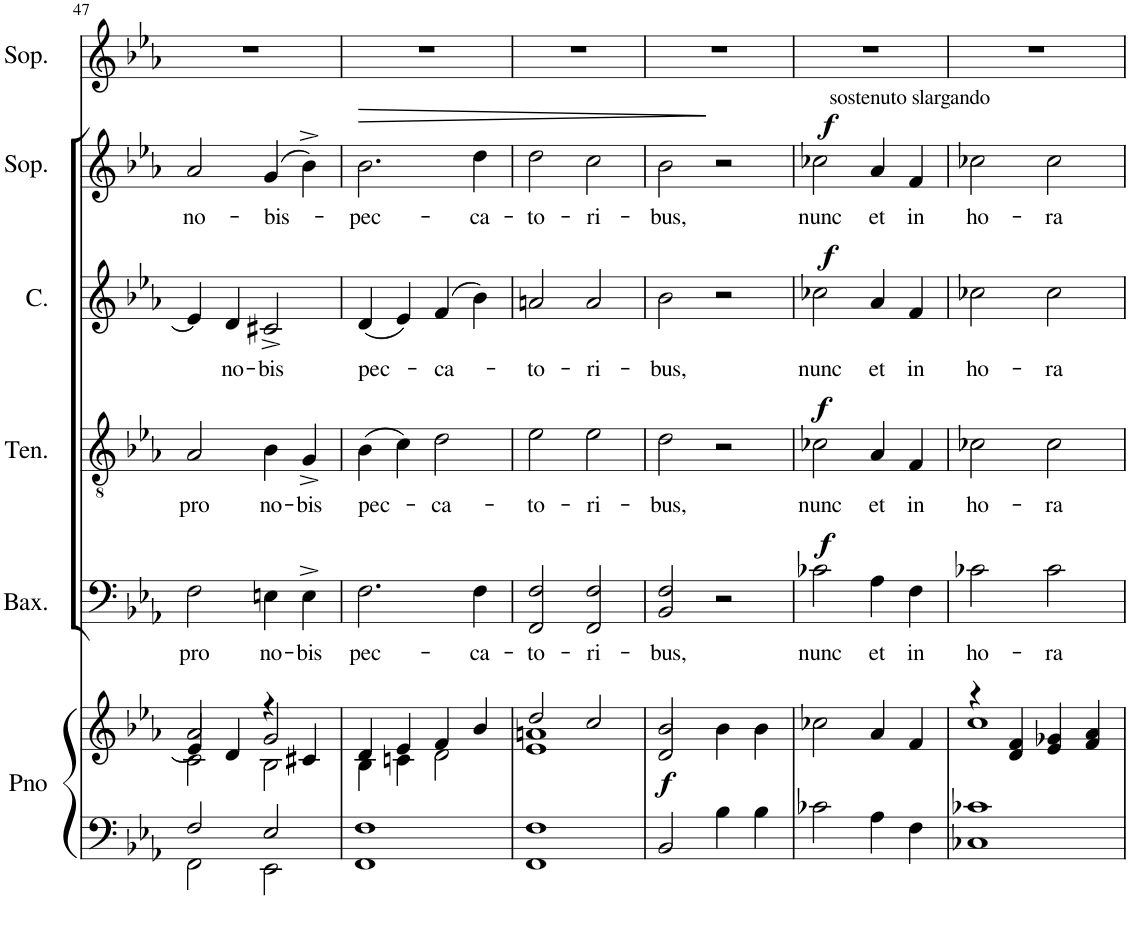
**kern	**kern	**dynam	**kern	**text	**dynam	**kern	**text	**dynam	**kern	**text	**dynam	**kern	**text	**dynam	**kern
*part6	*part6	*part6	*part5	*part5	*part5	*part4	*part4	*part4	*part3	*part3	*part3	*part2	*part2	*part2	*part1
*staff7	*staff6	*staff6/7	*staff5	*staff5	*staff5	*staff4	*staff4	*staff4	*staff3	*staff3	*staff3	*staff2	*staff2	*staff2	*staff1
*I"Piano	*	*	*I"Baixo	*	*	*I"Tenor	*	*	*I"Contralto	*	*	*I"Soprano	*	*	*I"Soprano
*I'Pno	*	*	*I'Bax.	*	*	*I'Ten.	*	*	*I'C.	*	*	*I'Sop.	*	*	*I'Sop.
!!LO:PB:g=z
*clefF4	*clefG2	*	*clefF4	*	*	*clefGv2	*	*	*clefG2	*	*	*clefG2	*	*	*clefG2
*k[b-e-a-]	*k[b-e-a-]	*	*k[b-e-a-]	*	*	*k[b-e-a-]	*	*	*k[b-e-a-]	*	*	*k[b-e-a-]	*	*	*k[b-e-a-]
*M4/4	*M4/4	*	*M4/4	*	*	*M4/4	*	*	*M4/4	*	*	*M4/4	*	*	*M4/4
*met(c)	*met(c)	*	*met(c)	*	*	*met(c)	*	*	*met(c)	*	*	*met(c)	*	*	*met(c)
=47	=47	=47	=47	=47	=47	=47	=47	=47	=47	=47	=47	=47	=47	=47	=47
*^	*^	*	*	*	*	*	*	*	*	*	*	*	*	*	*
*	*	*	*^	*	*	*	*	*	*	*	*	*	*	*	*	*	*
!	!	!	!	!	!	!	!LO:LY:b	!	!	!LO:LY:b	!	!	!	!	!	!LO:LY:b	!	!
2F/	2FF\	4e-/]	2c\	2a-/	.	2F\	pro	.	2A-/	pro	.	4e-/]	.	.	2a-/	no-	.	1r
!	!	!	!	!	!	!	!	!	!	!	!	!	!LO:LY:b	!	!	!	!	!
.	.	4d/	.	.	.	.	.	.	.	.	.	4d/	no-	.	.	.	.	.
!	!	!	!	!	!	!	!LO:LY:b	!	!	!LO:LY:b	!	!	!LO:LY:b	!	!	!LO:LY:b	!	!
2E-/	2EE-\	4r	2B-\	2g/	.	4En\	no-	.	4B-\	no-	.	2c#X^/	-bis	.	(4g/	-bis-	.	.
!	!	!	!	!	!	!	!LO:LY:b	!	!	!LO:LY:b	!	!	!	!	!	!	!	!
.	.	4c#X/	.	.	.	4E^\	-bis	.	4G^/	-bis	.	.	.	.	4b-^\)	.	.	.
*	*	*	*v	*v	*	*	*	*	*	*	*	*	*	*	*	*	*	*
=48	=48	=48	=48	=48	=48	=48	=48	=48	=48	=48	=48	=48	=48	=48	=48	=48	=48
!	!	!	!	!	!	!LO:LY:b	!	!	!LO:LY:b	!	!	!LO:LY:b	!	!	!LO:LY:b	!LO:HP:b	!
1F	1FF	4d/	4B-\	.	2.F\	-pec-	.	(4B-\	pec-	.	(4d/	pec-	.	2.b-\	-pec-	>	1r
.	.	4e-/	4cn\	.	.	.	.	4c\)	.	.	4e-/)	.	.	.	.	.	.
!	!	!	!	!	!	!	!	!	!LO:LY:b	!	!	!LO:LY:b	!	!	!	!	!
.	.	4f/	2d\	.	.	.	.	2d\	-ca-	.	(4f/	-ca-	.	.	.	.	.
!	!	!	!	!	!	!LO:LY:b	!	!	!	!	!	!	!	!	!LO:LY:b	!	!
.	.	4b-/	.	.	4F\	-ca-	.	.	.	.	4b-\)	.	.	4dd\	-ca-	.	.
=49	=49	=49	=49	=49	=49	=49	=49	=49	=49	=49	=49	=49	=49	=49	=49	=49	=49
!	!	!	!	!	!	!LO:LY:b	!	!	!LO:LY:b	!	!	!LO:LY:b	!	!	!LO:LY:b	!	!
1F	1FF	2dd/	1e- 1an	.	2FF/ 2F/	-to-	.	2e-\	-to-	.	2an/	-to-	.	2dd\	-to-	.	1r
!	!	!	!	!	!	!LO:LY:b	!	!	!LO:LY:b	!	!	!LO:LY:b	!	!	!LO:LY:b	!	!
.	.	2cc/	.	.	2FF/ 2F/	-ri-	.	2e-\	-ri-	.	2a/	-ri-	.	2cc\	-ri-	.	.
*v	*v	*	*	*	*	*	*	*	*	*	*	*	*	*	*	*	*
=50	=50	=50	=50	=50	=50	=50	=50	=50	=50	=50	=50	=50	=50	=50	=50	=50
!	!	!	!LO:DY:b	!	!LO:LY:b	!	!	!LO:LY:b	!	!	!LO:LY:b	!	!	!LO:LY:b	!	!
2BB-/	2b-/	2d/	f	2BB-/ 2F/	-bus,	.	2d\	-bus,	.	2b-\	-bus,	.	2b-\	-bus,	.	1r
4B-\	4b-\	2ryy	.	2r	.	.	2r	.	.	2r	.	.	2r	.	]	.
4B-\	4b-\	.	.	.	.	.	.	.	.	.	.	.	.	.	.	.
*	*v	*v	*	*	*	*	*	*	*	*	*	*	*	*	*	*
=51	=51	=51	=51	=51	=51	=51	=51	=51	=51	=51	=51	=51	=51	=51	=51
!	!	!	!	!	!	!	!	!	!	!	!	!LO:TX:a:t=sostenuto slargando	!	!	!
!	!	!	!	!LO:LY:b	!LO:DY:a	!	!LO:LY:b	!LO:DY:a	!	!LO:LY:b	!LO:DY:a	!	!LO:LY:b	!LO:DY:a	!
2c-X\	2cc-X\	.	2c-X\	nunc	f	2c-X\	nunc	f	2cc-X\	nunc	f	2cc-X\	nunc	f	1r
!	!	!	!	!LO:LY:b	!	!	!LO:LY:b	!	!	!LO:LY:b	!	!	!LO:LY:b	!	!
4A-\	4a-/	.	4A-\	et	.	4A-/	et	.	4a-/	et	.	4a-/	et	.	.
!	!	!	!	!LO:LY:b	!	!	!LO:LY:b	!	!	!LO:LY:b	!	!	!LO:LY:b	!	!
4F\	4f/	.	4F\	in	.	4F/	in	.	4f/	in	.	4f/	in	.	.
=52	=52	=52	=52	=52	=52	=52	=52	=52	=52	=52	=52	=52	=52	=52	=52
*	*^	*	*	*	*	*	*	*	*	*	*	*	*	*	*
!	!	!	!	!	!LO:LY:b	!	!	!LO:LY:b	!	!	!LO:LY:b	!	!	!LO:LY:b	!	!
1C-X 1c-X	4r	1cc	.	2c-X\	ho-	.	2c-X\	ho-	.	2cc-X\	ho-	.	2cc-X\	ho-	.	1r
.	4d/ 4f/	.	.	.	.	.	.	.	.	.	.	.	.	.	.	.
!	!	!	!	!	!LO:LY:b	!	!	!LO:LY:b	!	!	!LO:LY:b	!	!	!LO:LY:b	!	!
.	4e-/ 4g-X/	.	.	2c-\	-ra	.	2c-\	-ra	.	2cc-\	-ra	.	2cc-\	-ra	.	.
.	4f/ 4a-/	.	.	.	.	.	.	.	.	.	.	.	.	.	.	.
*	*v	*v	*	*	*	*	*	*	*	*	*	*	*	*	*	*
=	=	=	=	=	=	=	=	=	=	=	=	=	=	=	=
*-	*-	*-	*-	*-	*-	*-	*-	*-	*-	*-	*-	*-	*-	*-	*-
